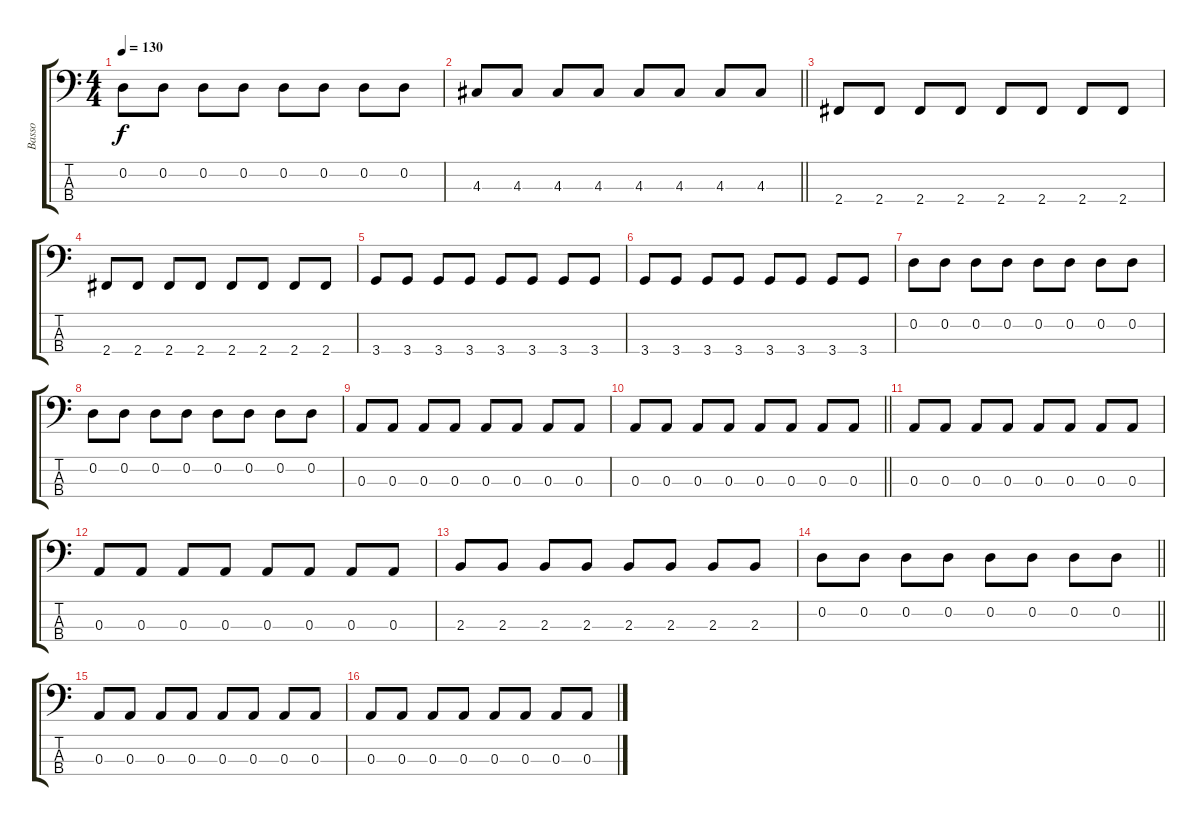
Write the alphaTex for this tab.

\track ("Basso" "Basso") {instrument electricbassfinger}
\staff {score tabs}
\tuning (G2 D2 A1 E1) {hide}
\ts (4 4)
\tempo 130
\clef f4
\ks c
0.2.8{dy f} 0.2.8 0.2.8 0.2.8 0.2.8 0.2.8 0.2.8 0.2.8 |
\barLineRight lightlight
4.3.8 4.3.8 4.3.8 4.3.8 4.3.8 4.3.8 4.3.8 4.3.8 |
2.4.8 2.4.8 2.4.8 2.4.8 2.4.8 2.4.8 2.4.8 2.4.8 |
2.4.8 2.4.8 2.4.8 2.4.8 2.4.8 2.4.8 2.4.8 2.4.8 |
3.4.8 3.4.8 3.4.8 3.4.8 3.4.8 3.4.8 3.4.8 3.4.8 |
3.4.8 3.4.8 3.4.8 3.4.8 3.4.8 3.4.8 3.4.8 3.4.8 |
0.2.8 0.2.8 0.2.8 0.2.8 0.2.8 0.2.8 0.2.8 0.2.8 |
0.2.8 0.2.8 0.2.8 0.2.8 0.2.8 0.2.8 0.2.8 0.2.8 |
0.3.8 0.3.8 0.3.8 0.3.8 0.3.8 0.3.8 0.3.8 0.3.8 |
\barLineRight lightlight
0.3.8 0.3.8 0.3.8 0.3.8 0.3.8 0.3.8 0.3.8 0.3.8 |
0.3.8 0.3.8 0.3.8 0.3.8 0.3.8 0.3.8 0.3.8 0.3.8 |
0.3.8 0.3.8 0.3.8 0.3.8 0.3.8 0.3.8 0.3.8 0.3.8 |
2.3.8 2.3.8 2.3.8 2.3.8 2.3.8 2.3.8 2.3.8 2.3.8 |
\barLineRight lightlight
0.2.8 0.2.8 0.2.8 0.2.8 0.2.8 0.2.8 0.2.8 0.2.8 |
0.3.8 0.3.8 0.3.8 0.3.8 0.3.8 0.3.8 0.3.8 0.3.8 |
0.3.8 0.3.8 0.3.8 0.3.8 0.3.8 0.3.8 0.3.8 0.3.8
